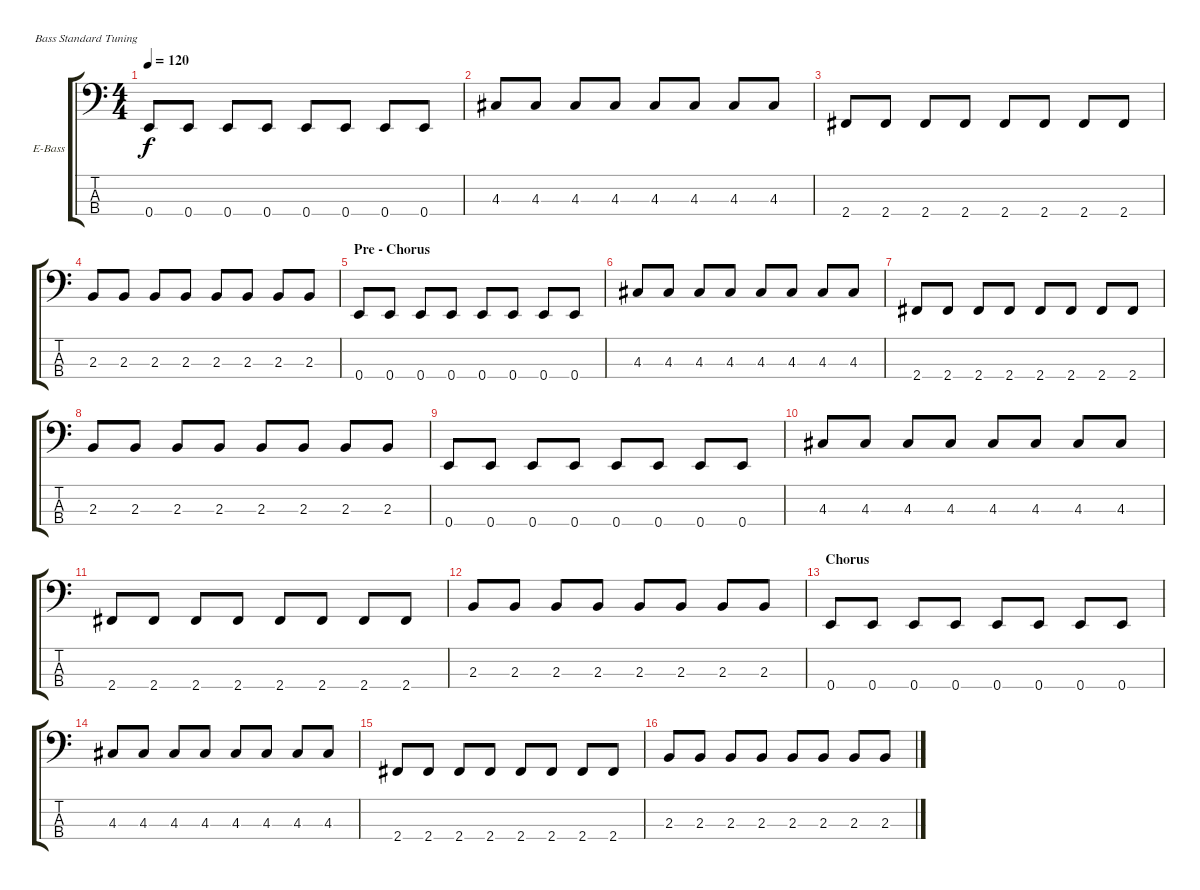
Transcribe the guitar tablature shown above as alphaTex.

\defaultSystemsLayout 4
\bracketExtendMode groupsimilarinstruments
\firstSystemTrackNameOrientation horizontal
\otherSystemsTrackNameOrientation horizontal
\track ("Bass" "E-Bass") {instrument electricbassfinger}
\staff {score tabs}
\tuning (G2 D2 A1 E1)
\ts (4 4)
\tempo 120
\clef f4
\ks c
0.4.8{dy f} 0.4.8 0.4.8 0.4.8 0.4.8 0.4.8 0.4.8 0.4.8 |
4.3.8 4.3.8 4.3.8 4.3.8 4.3.8 4.3.8 4.3.8 4.3.8 |
2.4.8 2.4.8 2.4.8 2.4.8 2.4.8 2.4.8 2.4.8 2.4.8 |
2.3.8 2.3.8 2.3.8 2.3.8 2.3.8 2.3.8 2.3.8 2.3.8 |
\section ("" "Pre - Chorus")
0.4.8 0.4.8 0.4.8 0.4.8 0.4.8 0.4.8 0.4.8 0.4.8 |
4.3.8 4.3.8 4.3.8 4.3.8 4.3.8 4.3.8 4.3.8 4.3.8 |
2.4.8 2.4.8 2.4.8 2.4.8 2.4.8 2.4.8 2.4.8 2.4.8 |
2.3.8 2.3.8 2.3.8 2.3.8 2.3.8 2.3.8 2.3.8 2.3.8 |
0.4.8 0.4.8 0.4.8 0.4.8 0.4.8 0.4.8 0.4.8 0.4.8 |
4.3.8 4.3.8 4.3.8 4.3.8 4.3.8 4.3.8 4.3.8 4.3.8 |
2.4.8 2.4.8 2.4.8 2.4.8 2.4.8 2.4.8 2.4.8 2.4.8 |
2.3.8 2.3.8 2.3.8 2.3.8 2.3.8 2.3.8 2.3.8 2.3.8 |
\section ("" "Chorus")
0.4.8 0.4.8 0.4.8 0.4.8 0.4.8 0.4.8 0.4.8 0.4.8 |
4.3.8 4.3.8 4.3.8 4.3.8 4.3.8 4.3.8 4.3.8 4.3.8 |
2.4.8 2.4.8 2.4.8 2.4.8 2.4.8 2.4.8 2.4.8 2.4.8 |
2.3.8 2.3.8 2.3.8 2.3.8 2.3.8 2.3.8 2.3.8 2.3.8
